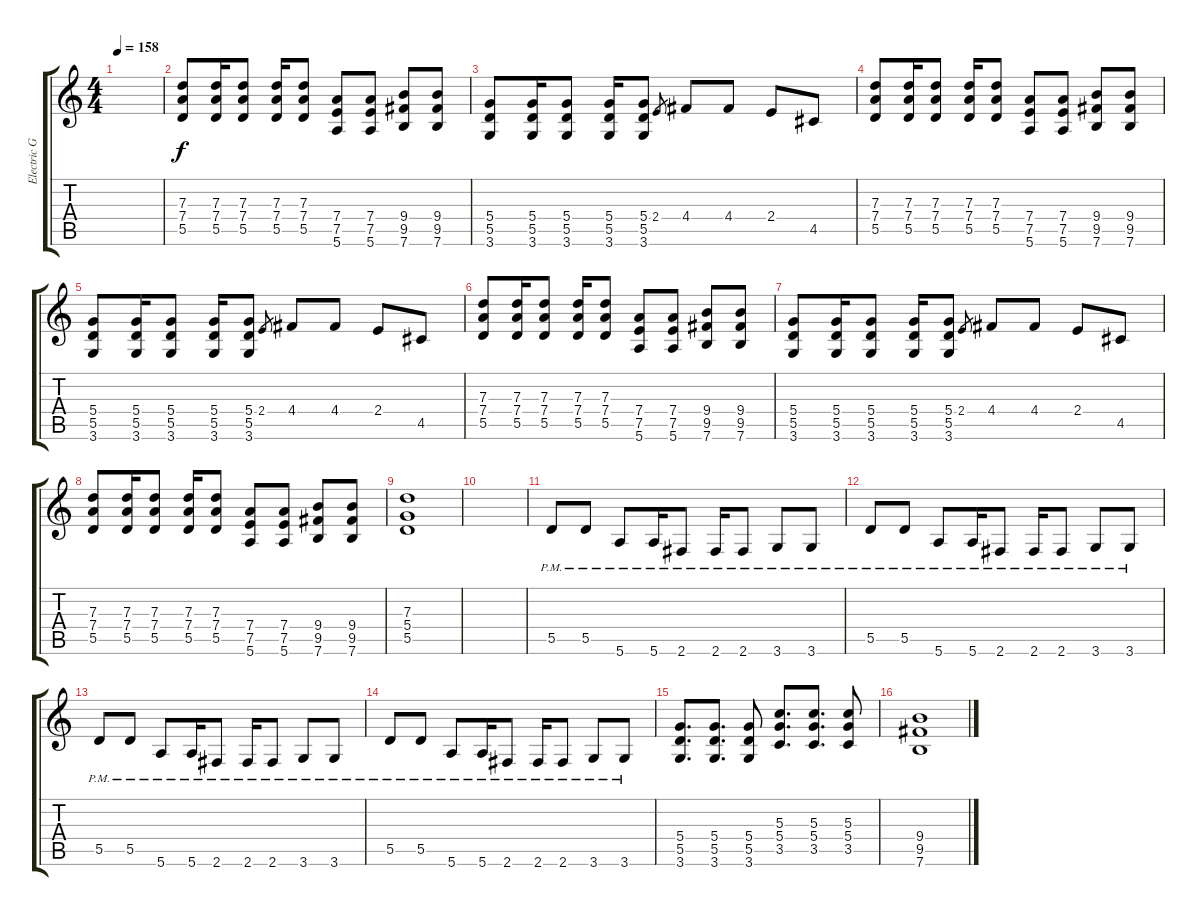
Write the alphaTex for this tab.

\track ("Electric Guitar 1" "Electric G") {instrument overdrivenguitar}
\staff {score tabs}
\tuning (E4 B3 G3 D3 A2 E2) {hide}
\ts (4 4)
\tempo 158
\clef g2
\ks c
|
(7.3 7.4 5.5).8 (7.3 7.4 5.5).16 (7.3 7.4 5.5).8 (7.3 7.4 5.5).16 (7.3 7.4 5.5).8 (7.4 7.5 5.6).8 (7.4 7.5 5.6).8 (9.4 9.5 7.6).8 (9.4 9.5 7.6).8 |
(5.4 5.5 3.6).8 (5.4 5.5 3.6).16 (5.4 5.5 3.6).8 (5.4 5.5 3.6).16 (5.4 5.5 3.6).8 2.4.8{gr} 4.4.8 4.4.8 2.4.8 4.5.8 |
(7.3 7.4 5.5).8 (7.3 7.4 5.5).16 (7.3 7.4 5.5).8 (7.3 7.4 5.5).16 (7.3 7.4 5.5).8 (7.4 7.5 5.6).8 (7.4 7.5 5.6).8 (9.4 9.5 7.6).8 (9.4 9.5 7.6).8 |
(5.4 5.5 3.6).8 (5.4 5.5 3.6).16 (5.4 5.5 3.6).8 (5.4 5.5 3.6).16 (5.4 5.5 3.6).8 2.4.8{gr} 4.4.8 4.4.8 2.4.8 4.5.8 |
(7.3 7.4 5.5).8 (7.3 7.4 5.5).16 (7.3 7.4 5.5).8 (7.3 7.4 5.5).16 (7.3 7.4 5.5).8 (7.4 7.5 5.6).8 (7.4 7.5 5.6).8 (9.4 9.5 7.6).8 (9.4 9.5 7.6).8 |
(5.4 5.5 3.6).8 (5.4 5.5 3.6).16 (5.4 5.5 3.6).8 (5.4 5.5 3.6).16 (5.4 5.5 3.6).8 2.4.8{gr} 4.4.8 4.4.8 2.4.8 4.5.8 |
(7.3 7.4 5.5).8 (7.3 7.4 5.5).16 (7.3 7.4 5.5).8 (7.3 7.4 5.5).16 (7.3 7.4 5.5).8 (7.4 7.5 5.6).8 (7.4 7.5 5.6).8 (9.4 9.5 7.6).8 (9.4 9.5 7.6).8 |
(7.3 5.4 5.5).1 |
|
5.5{pm}.8 5.5{pm}.8 5.6{pm}.8 5.6{pm}.16 2.6{pm}.8 2.6{pm}.16 2.6{pm}.8 3.6{pm}.8 3.6{pm}.8 |
5.5{pm}.8 5.5{pm}.8 5.6{pm}.8 5.6{pm}.16 2.6{pm}.8 2.6{pm}.16 2.6{pm}.8 3.6{pm}.8 3.6{pm}.8 |
5.5{pm}.8 5.5{pm}.8 5.6{pm}.8 5.6{pm}.16 2.6{pm}.8 2.6{pm}.16 2.6{pm}.8 3.6{pm}.8 3.6{pm}.8 |
5.5{pm}.8 5.5{pm}.8 5.6{pm}.8 5.6{pm}.16 2.6{pm}.8 2.6{pm}.16 2.6{pm}.8 3.6{pm}.8 3.6{pm}.8 |
(5.4 5.5 3.6).8{d} (5.4 5.5 3.6).8{d} (5.4 5.5 3.6).8 (5.3 5.4 3.5).8{d} (5.3 5.4 3.5).8{d} (5.3 5.4 3.5).8 |
(9.4 9.5 7.6).1
